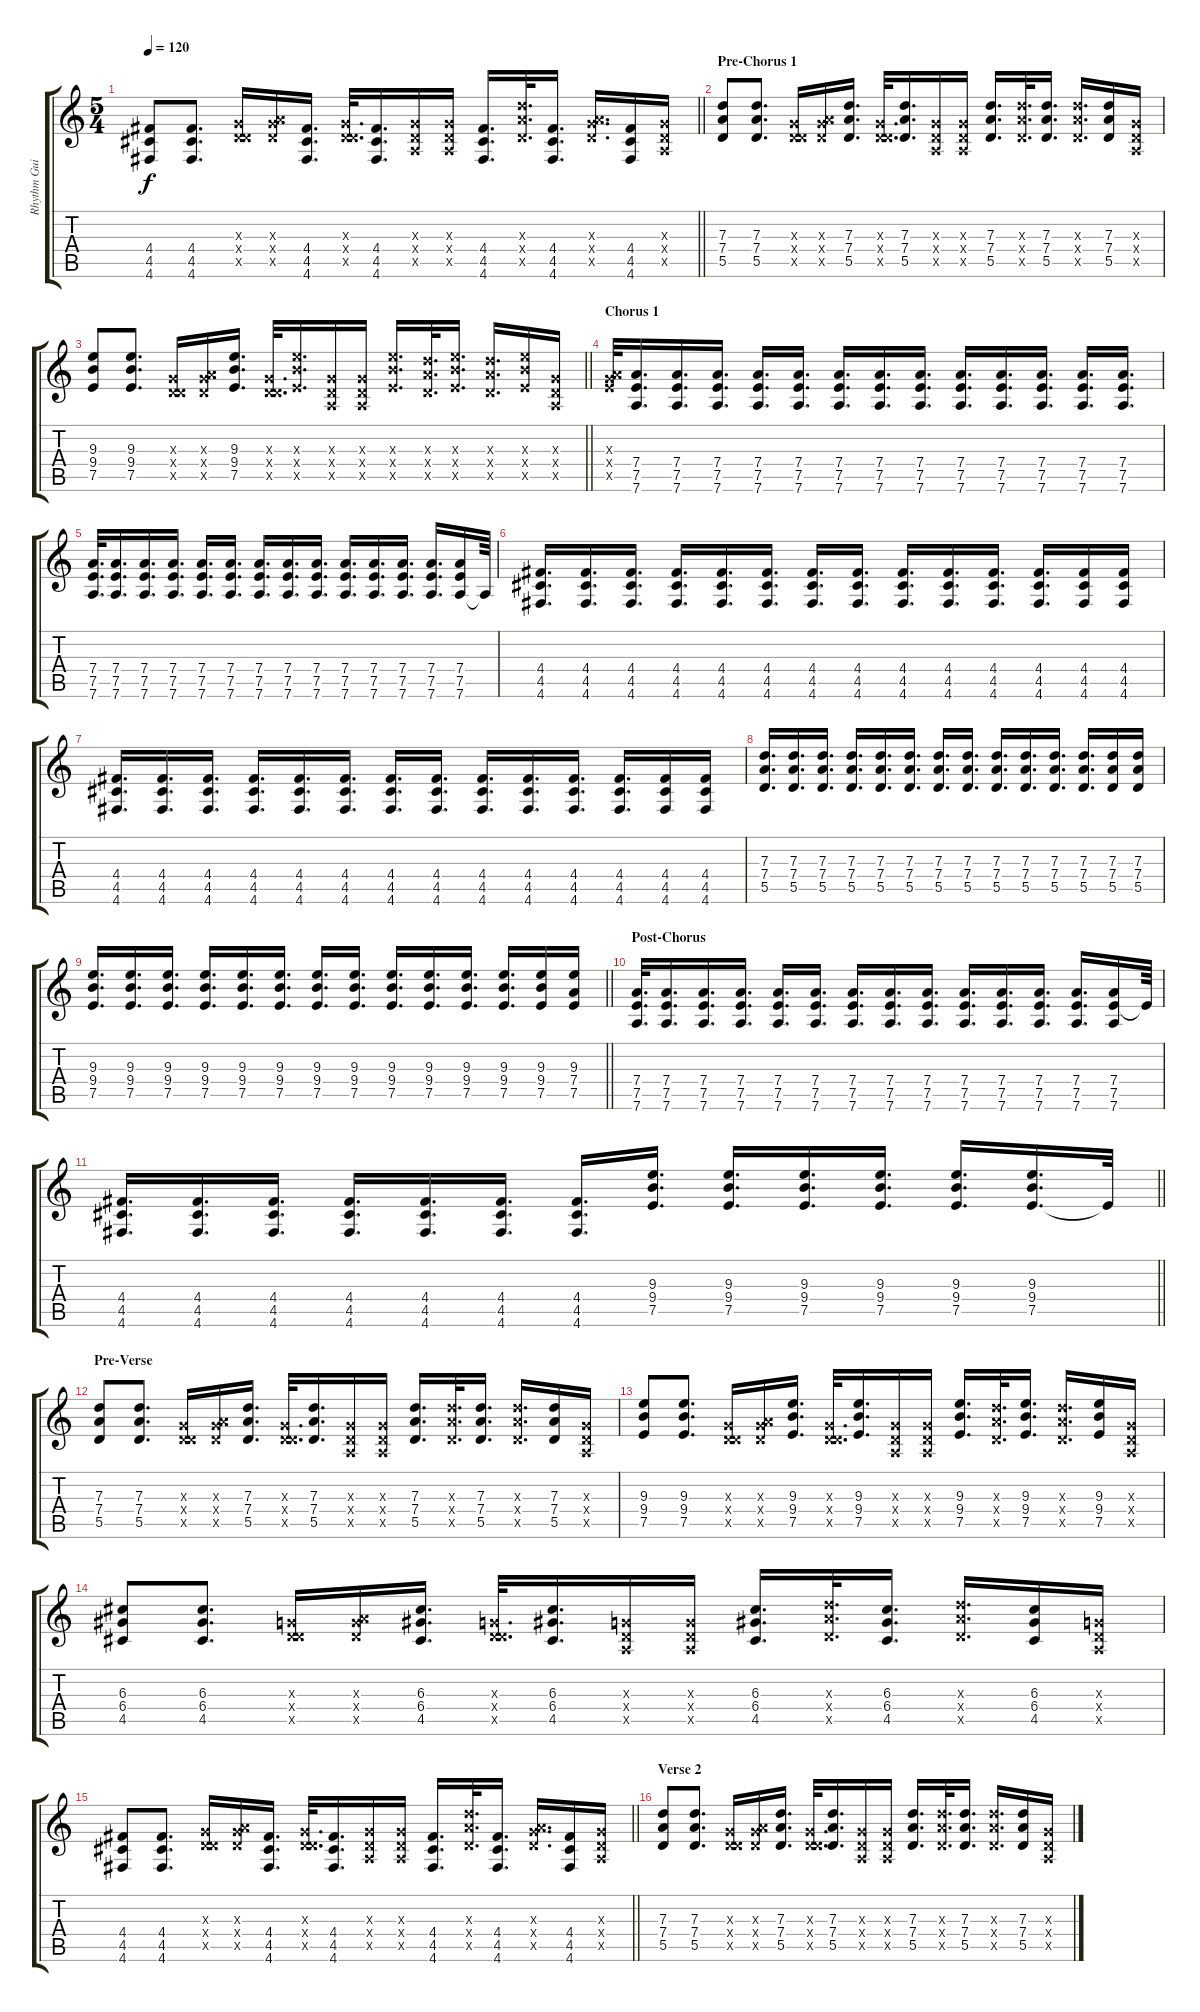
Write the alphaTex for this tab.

\track ("Rhythm Guitar" "Rhythm Gui") {instrument overdrivenguitar}
\staff {score tabs}
\tuning (E4 B3 G3 D3 A2 D2) {hide}
\ts (5 4)
\tempo 120
\clef g2
\barLineRight lightlight
\ks c
(4.4 4.5 4.6).8{dy f} (4.4 4.5 4.6).8{d} (0.3{x} 0.4{x} 5.5{x}).16 (0.3{x} 7.4{x} 5.5{x}).16 (4.4 4.5 4.6).16{d} (0.3{x} 0.4{x} 5.5{x}).32{d} (4.4 4.5 4.6).16{d} (0.3{x} 0.4{x} 0.5{x}).16 (0.3{x} 0.4{x} 0.5{x}).16 (4.4 4.5 4.6).16{d} (7.3{x} 7.4{x} 5.5{x}).32{d} (4.4 4.5 4.6).16{d} (0.3{x} 7.4{x} 5.5{x}).16{d} (4.4 4.5 4.6).16 (0.3{x} 0.4{x} 0.5{x}).16 |
\section ("" "Pre-Chorus 1")
(7.3 7.4 5.5).8 (7.3 7.4 5.5).8{d} (0.3{x} 0.4{x} 5.5{x}).16 (0.3{x} 7.4{x} 5.5{x}).16 (7.3 7.4 5.5).16{d} (0.3{x} 0.4{x} 5.5{x}).32{d} (7.3 7.4 5.5).16{d} (0.3{x} 0.4{x} 0.5{x}).16 (0.3{x} 0.4{x} 0.5{x}).16 (7.3 7.4 5.5).16{d} (7.3{x} 7.4{x} 5.5{x}).32{d} (7.3 7.4 5.5).16{d} (7.3{x} 7.4{x} 5.5{x}).16{d} (7.3 7.4 5.5).16 (0.3{x} 0.4{x} 0.5{x}).16 |
\barLineRight lightlight
(9.3 9.4 7.5).8 (9.3 9.4 7.5).8{d} (0.3{x} 0.4{x} 5.5{x}).16 (0.3{x} 7.4{x} 5.5{x}).16 (9.3 9.4 7.5).16{d} (0.3{x} 0.4{x} 5.5{x}).32{d} (9.3{x} 9.4{x} 7.5{x}).16{d} (0.3{x} 0.4{x} 0.5{x}).16 (0.3{x} 0.4{x} 0.5{x}).16 (9.3{x} 9.4{x} 7.5{x}).16{d} (7.3{x} 7.4{x} 5.5{x}).32{d} (9.3{x} 9.4{x} 7.5{x}).16{d} (7.3{x} 7.4{x} 5.5{x}).16{d} (9.3{x} 9.4{x} 7.5{x}).16 (0.3{x} 0.4{x} 0.5{x}).16 |
\section ("" "Chorus 1")
(0.3{x} 7.4{x} 7.5{x}).32 (7.4 7.5 7.6).16{d} (7.4 7.5 7.6).16{d} (7.4 7.5 7.6).16{d} (7.4 7.5 7.6).16{d} (7.4 7.5 7.6).16{d} (7.4 7.5 7.6).16{d} (7.4 7.5 7.6).16{d} (7.4 7.5 7.6).16{d} (7.4 7.5 7.6).16{d} (7.4 7.5 7.6).16{d} (7.4 7.5 7.6).16{d} (7.4 7.5 7.6).16{d} (7.4 7.5 7.6).16{d} |
(7.4 7.5 7.6).32{d} (7.4 7.5 7.6).16{d} (7.4 7.5 7.6).16{d} (7.4 7.5 7.6).16{d} (7.4 7.5 7.6).16{d} (7.4 7.5 7.6).16{d} (7.4 7.5 7.6).16{d} (7.4 7.5 7.6).16{d} (7.4 7.5 7.6).16{d} (7.4 7.5 7.6).16{d} (7.4 7.5 7.6).16{d} (7.4 7.5 7.6).16{d} (7.4 7.5 7.6).16{d} (7.4 7.5 7.6).16 7.6{t}.64 |
(4.4 4.5 4.6).16{d} (4.4 4.5 4.6).16{d} (4.4 4.5 4.6).16{d} (4.4 4.5 4.6).16{d} (4.4 4.5 4.6).16{d} (4.4 4.5 4.6).16{d} (4.4 4.5 4.6).16{d} (4.4 4.5 4.6).16{d} (4.4 4.5 4.6).16{d} (4.4 4.5 4.6).16{d} (4.4 4.5 4.6).16{d} (4.4 4.5 4.6).16{d} (4.4 4.5 4.6).16 (4.4 4.5 4.6).16 |
(4.4 4.5 4.6).16{d} (4.4 4.5 4.6).16{d} (4.4 4.5 4.6).16{d} (4.4 4.5 4.6).16{d} (4.4 4.5 4.6).16{d} (4.4 4.5 4.6).16{d} (4.4 4.5 4.6).16{d} (4.4 4.5 4.6).16{d} (4.4 4.5 4.6).16{d} (4.4 4.5 4.6).16{d} (4.4 4.5 4.6).16{d} (4.4 4.5 4.6).16{d} (4.4 4.5 4.6).16 (4.4 4.5 4.6).16 |
(7.3 7.4 5.5).16{d} (7.3 7.4 5.5).16{d} (7.3 7.4 5.5).16{d} (7.3 7.4 5.5).16{d} (7.3 7.4 5.5).16{d} (7.3 7.4 5.5).16{d} (7.3 7.4 5.5).16{d} (7.3 7.4 5.5).16{d} (7.3 7.4 5.5).16{d} (7.3 7.4 5.5).16{d} (7.3 7.4 5.5).16{d} (7.3 7.4 5.5).16{d} (7.3 7.4 5.5).16 (7.3 7.4 5.5).16 |
\barLineRight lightlight
(9.3 9.4 7.5).16{d} (9.3 9.4 7.5).16{d} (9.3 9.4 7.5).16{d} (9.3 9.4 7.5).16{d} (9.3 9.4 7.5).16{d} (9.3 9.4 7.5).16{d} (9.3 9.4 7.5).16{d} (9.3 9.4 7.5).16{d} (9.3 9.4 7.5).16{d} (9.3 9.4 7.5).16{d} (9.3 9.4 7.5).16{d} (9.3 9.4 7.5).16{d} (9.3 9.4 7.5).16 (9.3 7.4 7.5).16 |
\section ("" "Post-Chorus")
(7.4 7.5 7.6).32{d} (7.4 7.5 7.6).16{d} (7.4 7.5 7.6).16{d} (7.4 7.5 7.6).16{d} (7.4 7.5 7.6).16{d} (7.4 7.5 7.6).16{d} (7.4 7.5 7.6).16{d} (7.4 7.5 7.6).16{d} (7.4 7.5 7.6).16{d} (7.4 7.5 7.6).16{d} (7.4 7.5 7.6).16{d} (7.4 7.5 7.6).16{d} (7.4 7.5 7.6).16{d} (7.4 7.5 7.6).16 7.5{t}.64 |
\barLineRight lightlight
(4.4 4.5 4.6).16{d} (4.4 4.5 4.6).16{d} (4.4 4.5 4.6).16{d} (4.4 4.5 4.6).16{d} (4.4 4.5 4.6).16{d} (4.4 4.5 4.6).16{d} (4.4 4.5 4.6).16{d} (9.3 9.4 7.5).16{d} (9.3 9.4 7.5).16{d} (9.3 9.4 7.5).16{d} (9.3 9.4 7.5).16{d} (9.3 9.4 7.5).16{d} (9.3 9.4 7.5).16{d} 7.5{t}.32 |
\section ("" "Pre-Verse")
(7.3 7.4 5.5).8 (7.3 7.4 5.5).8{d} (0.3{x} 0.4{x} 5.5{x}).16 (0.3{x} 7.4{x} 5.5{x}).16 (7.3 7.4 5.5).16{d} (0.3{x} 0.4{x} 5.5{x}).32{d} (7.3 7.4 5.5).16{d} (0.3{x} 0.4{x} 0.5{x}).16 (0.3{x} 0.4{x} 0.5{x}).16 (7.3 7.4 5.5).16{d} (7.3{x} 7.4{x} 5.5{x}).32{d} (7.3 7.4 5.5).16{d} (7.3{x} 7.4{x} 5.5{x}).16{d} (7.3 7.4 5.5).16 (0.3{x} 0.4{x} 0.5{x}).16 |
(9.3 9.4 7.5).8 (9.3 9.4 7.5).8{d} (0.3{x} 0.4{x} 5.5{x}).16 (0.3{x} 7.4{x} 5.5{x}).16 (9.3 9.4 7.5).16{d} (0.3{x} 0.4{x} 5.5{x}).32{d} (9.3 9.4 7.5).16{d} (0.3{x} 0.4{x} 0.5{x}).16 (0.3{x} 0.4{x} 0.5{x}).16 (9.3 9.4 7.5).16{d} (7.3{x} 7.4{x} 5.5{x}).32{d} (9.3 9.4 7.5).16{d} (7.3{x} 7.4{x} 5.5{x}).16{d} (9.3 9.4 7.5).16 (0.3{x} 0.4{x} 0.5{x}).16 |
(6.3 6.4 4.5).8 (6.3 6.4 4.5).8{d} (0.3{x} 0.4{x} 5.5{x}).16 (0.3{x} 7.4{x} 5.5{x}).16 (6.3 6.4 4.5).16{d} (0.3{x} 0.4{x} 5.5{x}).32{d} (6.3 6.4 4.5).16{d} (0.3{x} 0.4{x} 0.5{x}).16 (0.3{x} 0.4{x} 0.5{x}).16 (6.3 6.4 4.5).16{d} (7.3{x} 7.4{x} 5.5{x}).32{d} (6.3 6.4 4.5).16{d} (7.3{x} 7.4{x} 5.5{x}).16{d} (6.3 6.4 4.5).16 (0.3{x} 0.4{x} 0.5{x}).16 |
\barLineRight lightlight
(4.4 4.5 4.6).8 (4.4 4.5 4.6).8{d} (0.3{x} 0.4{x} 5.5{x}).16 (0.3{x} 7.4{x} 5.5{x}).16 (4.4 4.5 4.6).16{d} (0.3{x} 0.4{x} 5.5{x}).32{d} (4.4 4.5 4.6).16{d} (0.3{x} 0.4{x} 0.5{x}).16 (0.3{x} 0.4{x} 0.5{x}).16 (4.4 4.5 4.6).16{d} (7.3{x} 7.4{x} 5.5{x}).32{d} (4.4 4.5 4.6).16{d} (0.3{x} 7.4{x} 5.5{x}).16{d} (4.4 4.5 4.6).16 (0.3{x} 0.4{x} 0.5{x}).16 |
\section ("" "Verse 2")
(7.3 7.4 5.5).8 (7.3 7.4 5.5).8{d} (0.3{x} 0.4{x} 5.5{x}).16 (0.3{x} 7.4{x} 5.5{x}).16 (7.3 7.4 5.5).16{d} (0.3{x} 0.4{x} 5.5{x}).32{d} (7.3 7.4 5.5).16{d} (0.3{x} 0.4{x} 0.5{x}).16 (0.3{x} 0.4{x} 0.5{x}).16 (7.3 7.4 5.5).16{d} (7.3{x} 7.4{x} 5.5{x}).32{d} (7.3 7.4 5.5).16{d} (7.3{x} 7.4{x} 5.5{x}).16{d} (7.3 7.4 5.5).16 (0.3{x} 0.4{x} 0.5{x}).16
